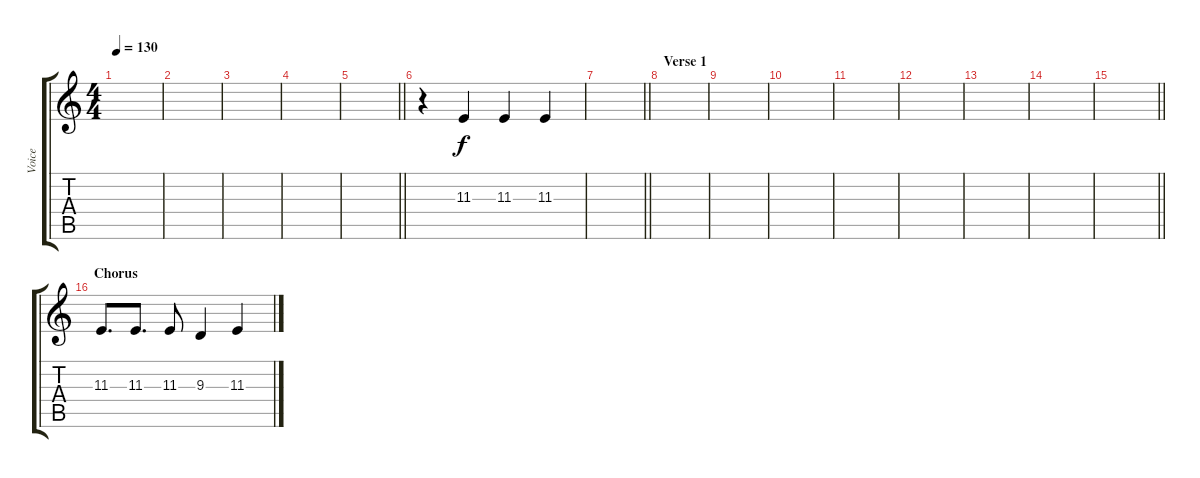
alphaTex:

\track ("Voice" "Voice") {instrument lead1square}
\staff {score tabs}
\tuning (D4 A3 F3 C3 G2 C2) {hide}
\ts (4 4)
\tempo 130
\clef g2
\ks c
|
|
|
|
\barLineRight lightlight
|
r.4 11.3.4 11.3.4 11.3.4 |
\barLineRight lightlight
|
\section ("" "Verse 1")
|
|
|
|
|
|
|
\barLineRight lightlight
|
\section ("" "Chorus")
11.3.8{d} 11.3.8{d} 11.3.8 9.3.4 11.3.4
